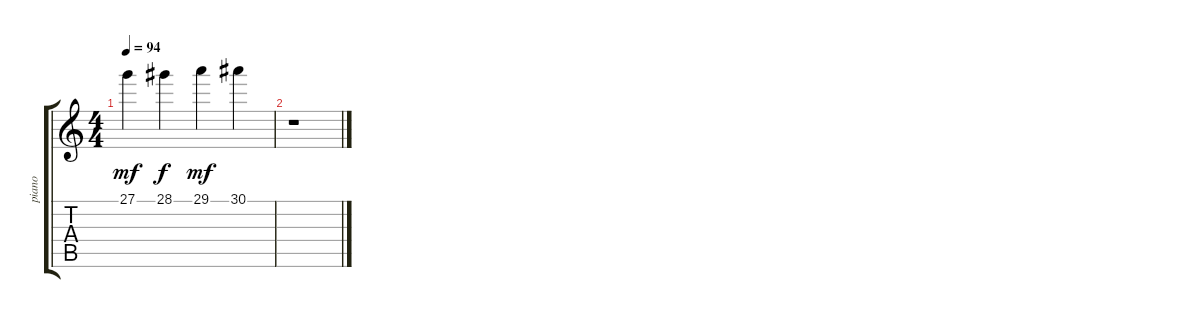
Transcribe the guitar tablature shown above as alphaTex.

\track ("piano" "piano") {instrument acousticgrandpiano}
\staff {score tabs}
\tuning (E4 B3 G3 D3 A2 E2) {hide}
\ts (4 4)
\tempo 94
\clef g2
\ks c
27.1.4{dy mf volume 2} 28.1.4{dy f volume 2} 29.1.4{dy mf volume 2} 30.1.4 |
r.1
